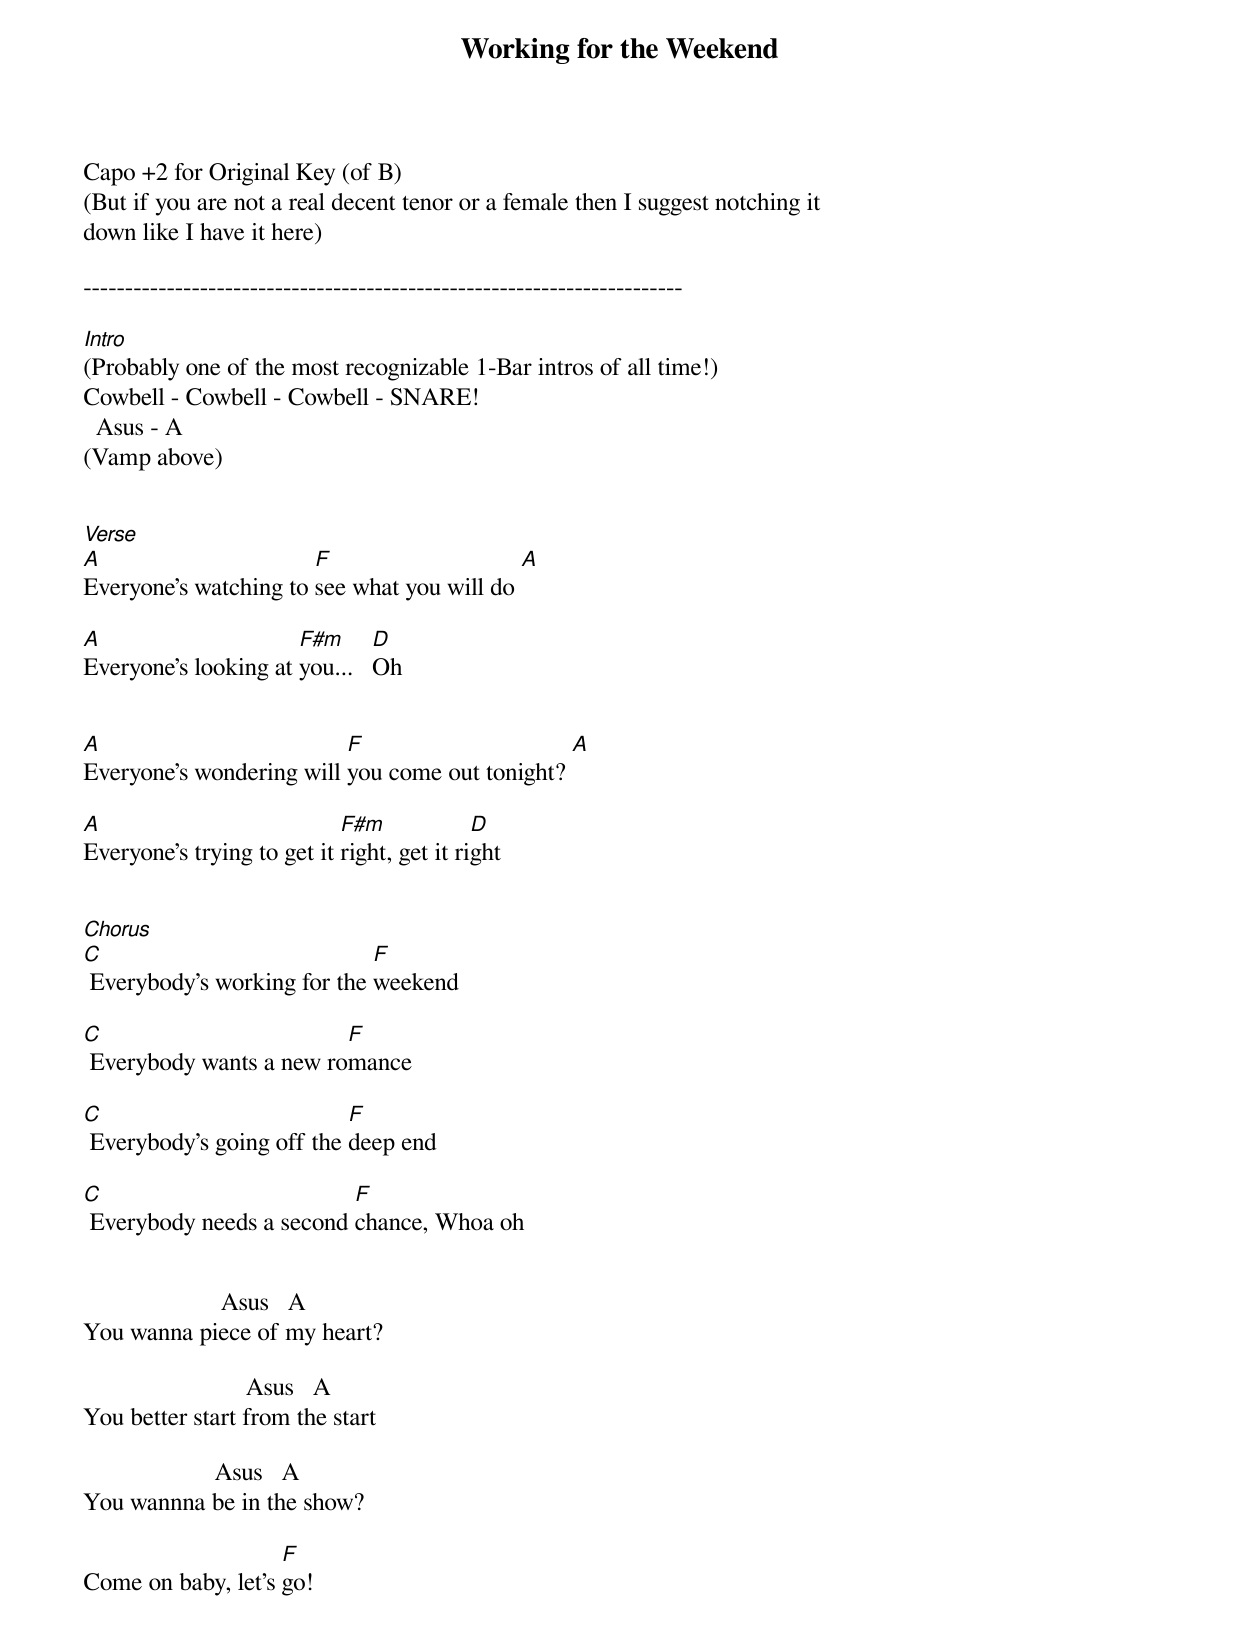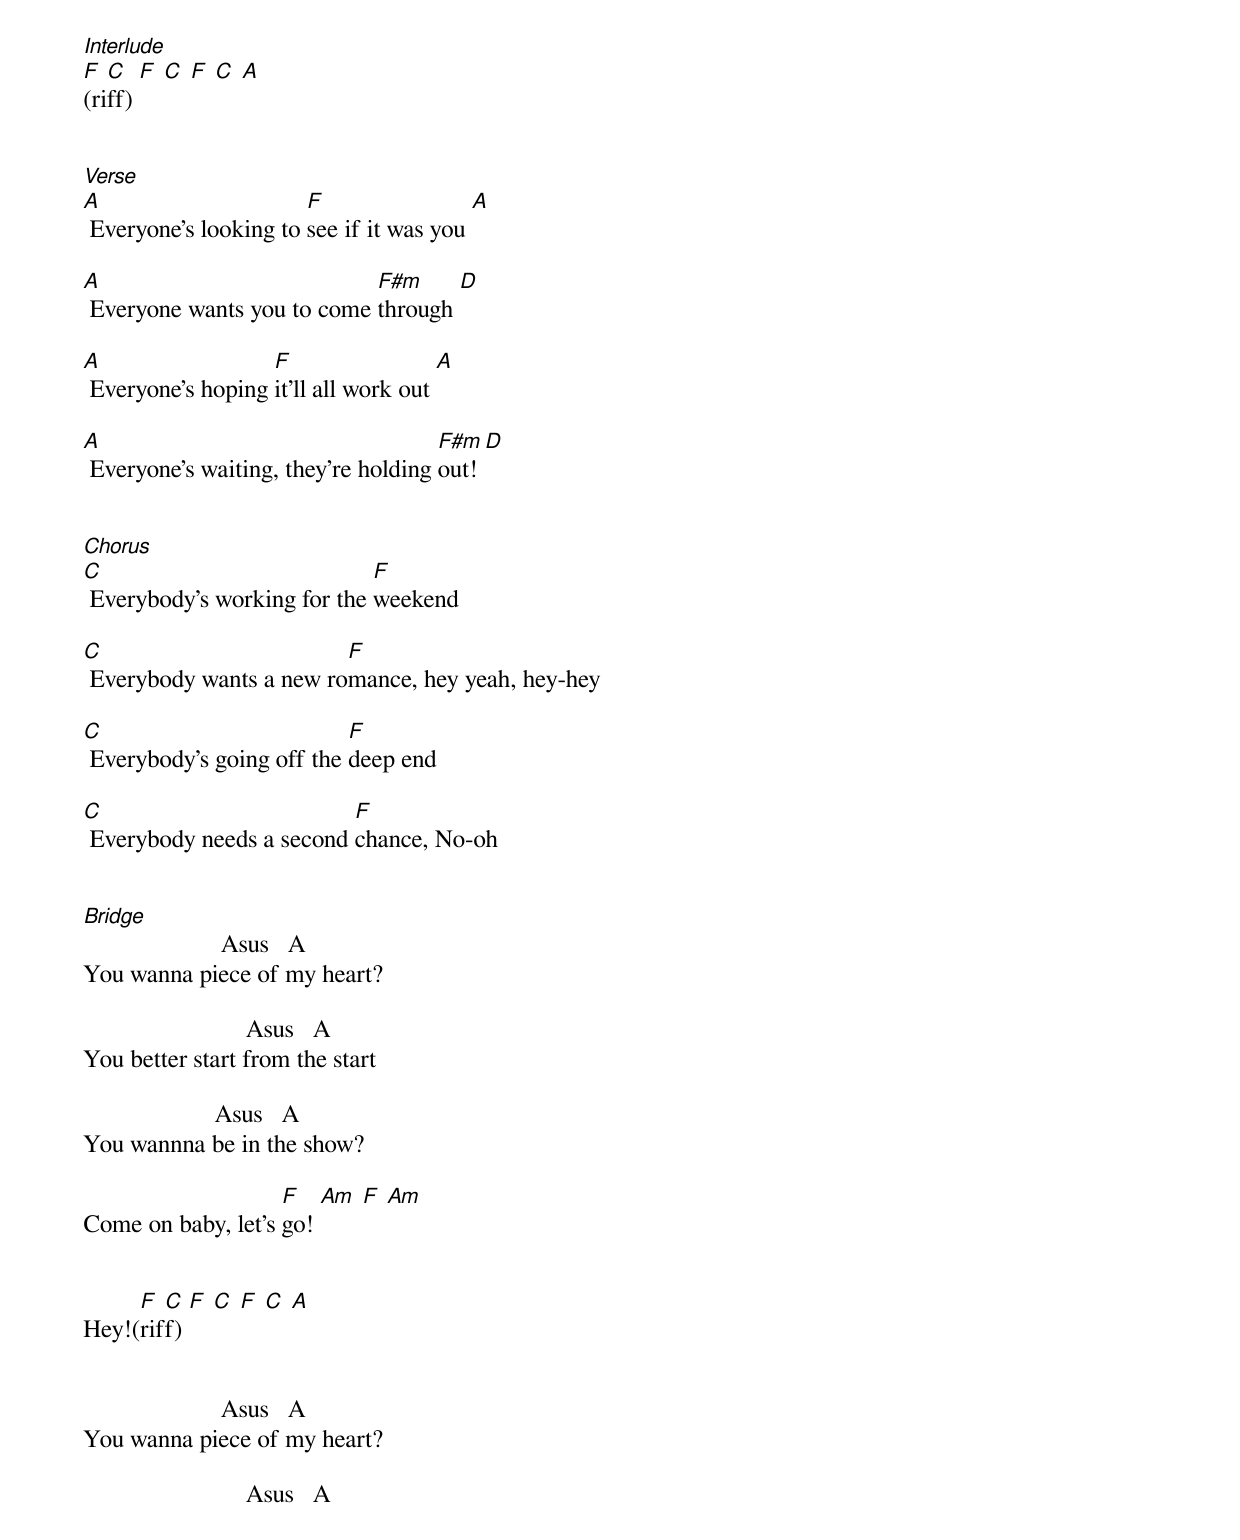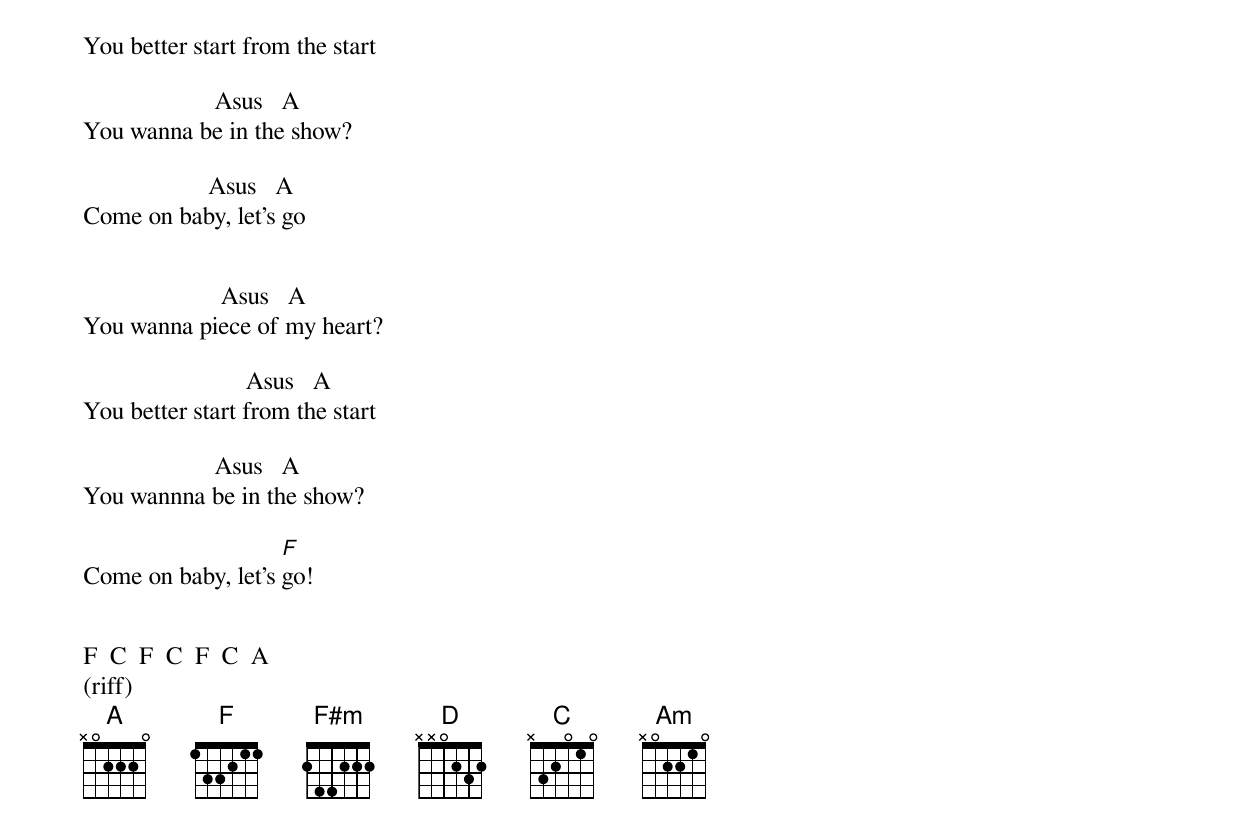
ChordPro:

{title: Working for the Weekend}


Capo +2 for Original Key (of B)
(But if you are not a real decent tenor or a female then I suggest notching it
down like I have it here)

------------------------------------------------------------------------

[Intro]
(Probably one of the most recognizable 1-Bar intros of all time!)
Cowbell - Cowbell - Cowbell - SNARE!
  Asus - A
(Vamp above)


[Verse]
[A]Everyone's watching to [F]see what you will do [A]

[A]Everyone's looking at [F#m]you...   [D]Oh


[A]Everyone's wondering will [F]you come out tonight? [A]

[A]Everyone's trying to get it [F#m]right, get it ri[D]ght


[Chorus]
[C] Everybody's working for the [F]weekend

[C] Everybody wants a new ro[F]mance

[C] Everybody's going off the [F]deep end

[C] Everybody needs a second [F]chance, Whoa oh


                      Asus   A
You wanna piece of my heart?

                          Asus   A
You better start from the start

                     Asus   A
You wannna be in the show?

Come on baby, let's [F]go!


[Interlude]
[F](ri[C]ff) [F] [C] [F] [C] [A]


[Verse]
[A] Everyone's looking to [F]see if it was you [A]

[A] Everyone wants you to come [F#m]through [D]

[A] Everyone's hoping [F]it'll all work out [A]

[A] Everyone's waiting, they're holding [F#m]out! [D]


[Chorus]
[C] Everybody's working for the [F]weekend

[C] Everybody wants a new ro[F]mance, hey yeah, hey-hey

[C] Everybody's going off the [F]deep end

[C] Everybody needs a second [F]chance, No-oh


[Bridge]
                      Asus   A
You wanna piece of my heart?

                          Asus   A
You better start from the start

                     Asus   A
You wannna be in the show?

Come on baby, let's [F]go! [Am] [F] [Am]


Hey!([F]rif[C]f) [F] [C] [F] [C] [A]


                      Asus   A
You wanna piece of my heart?

                          Asus   A
You better start from the start

                     Asus   A
You wanna be in the show?

                    Asus   A
Come on baby, let's go


                      Asus   A
You wanna piece of my heart?

                          Asus   A
You better start from the start

                     Asus   A
You wannna be in the show?

Come on baby, let's [F]go!


F  C  F  C  F  C  A
(riff)
